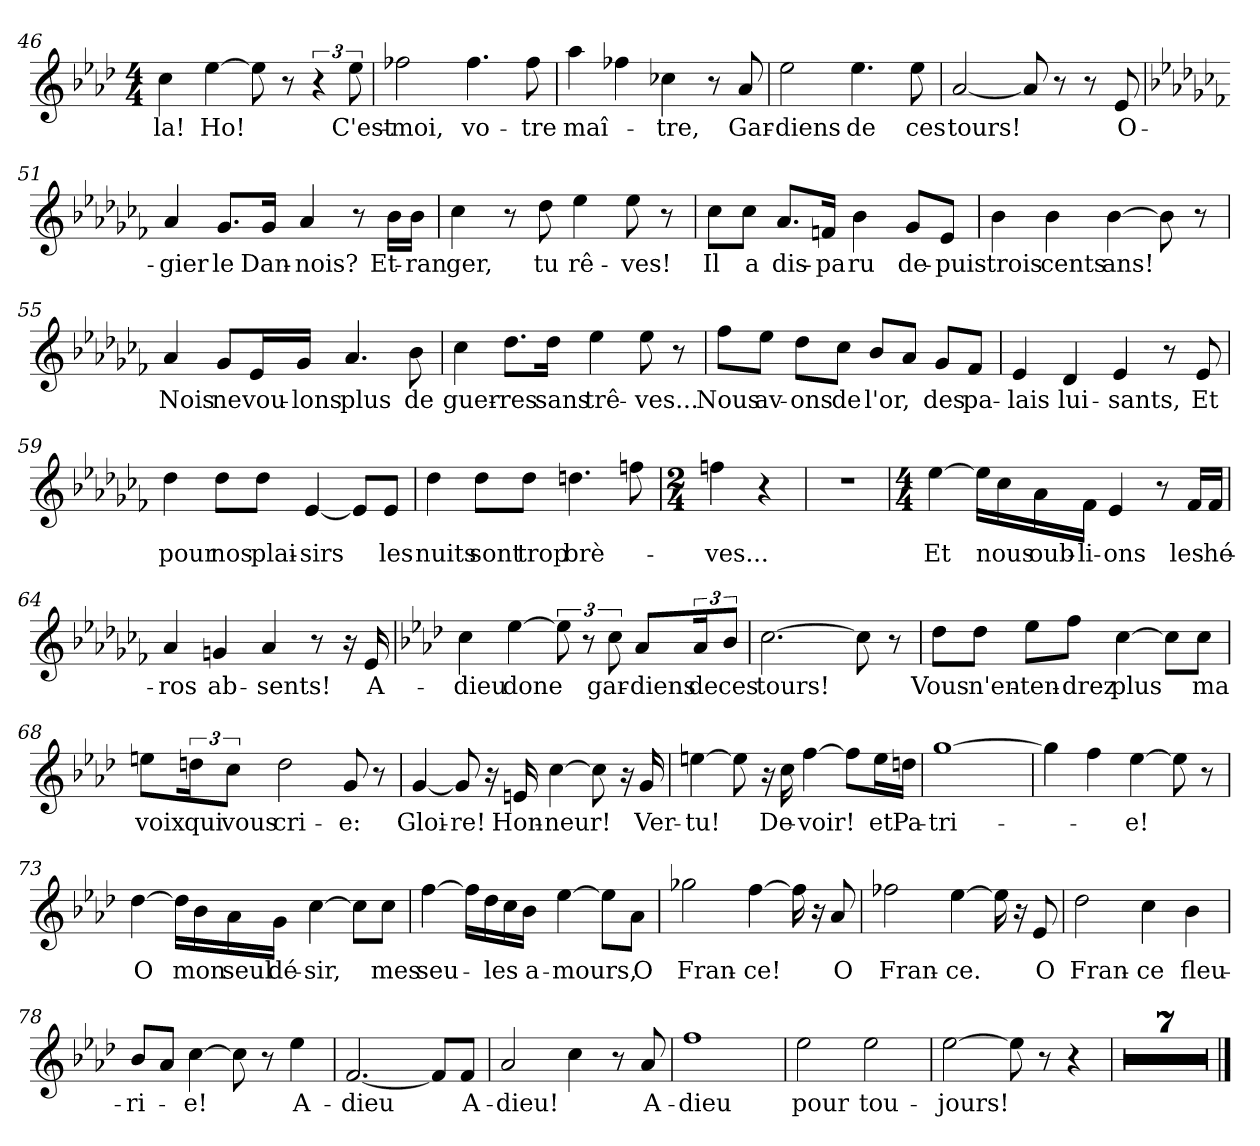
**kern	**text
*part1	*part1
*staff1	*staff1
*clefG2	*
*k[b-e-a-d-]	*
*M4/4	*
=46	=46
!	!LO:LY:b
4cc\	-la!
!	!LO:LY:b
[4ee-\	Ho!
8ee-\]	.
8r	.
6r	.
!	!LO:LY:b
12ee-\	C'est-
=47	=47
!	!LO:LY:b
2ff-X\	-moi,
!	!LO:LY:b
4.ff-\	vo-
!	!LO:LY:b
8ff-\	-tre
!!LO:LB:g=z
=48	=48
!	!LO:LY:b
4aa-\	maî-
4ff-X\	.
!	!LO:LY:b
4cc-X\	-tre,
8r	.
!	!LO:LY:b
8a-/	Gar-
=49	=49
!	!LO:LY:b
2ee-\	-diens
!	!LO:LY:b
4.ee-\	de
!	!LO:LY:b
8ee-\	ces
=50	=50
!	!LO:LY:b
[2a-/	tours!
8a-/]	.
8r	.
8r	.
!	!LO:LY:b
8e-/	O-
=51	=51
*k[b-e-a-d-g-c-f-]	*
!	!LO:LY:b
4a-/	-gier
!	!LO:LY:b
8.g-/L	le
!	!LO:LY:b
16g-/Jk	Dan-
!	!LO:LY:b
4a-/	-nois?
8r	.
!	!LO:LY:b
16b-\LL	Et-
!	!LO:LY:b
16b-\JJ	ran
=52	=52
!	!LO:LY:b
4cc-\	-ger,
8r	.
!	!LO:LY:b
8dd-\	tu
!	!LO:LY:b
4ee-\	rê-
!	!LO:LY:b
8ee-\	-ves!
8r	.
!!LO:LB:g=z
=53	=53
!	!LO:LY:b
8cc-\L	Il
!	!LO:LY:b
8cc-\J	a
!	!LO:LY:b
8.a-/L	dis-
!	!LO:LY:b
16fn/Jk	pa
!	!LO:LY:b
4b-\	-ru
!	!LO:LY:b
8g-/L	de-
!	!LO:LY:b
8e-/J	-puis
=54	=54
!	!LO:LY:b
4b-\	trois
!	!LO:LY:b
4b-\	cents
!	!LO:LY:b
[4b-\	ans!
8b-\]	.
8r	.
=55	=55
!	!LO:LY:b
4a-/	Nois
!	!LO:LY:b
8g-/L	ne
!	!LO:LY:b
16e-/L	vou-
!	!LO:LY:b
16g-/JJ	-lons
!	!LO:LY:b
4.a-/	plus
!	!LO:LY:b
8b-\	de
=56	=56
!	!LO:LY:b
4cc-\	guer-
!	!LO:LY:b
8.dd-\L	-res
!	!LO:LY:b
16dd-\Jk	sans
!	!LO:LY:b
4ee-\	trê-
!	!LO:LY:b
8ee-\	-ves...
8r	.
!!LO:PB:g=z
=57	=57
!	!LO:LY:b
8ff-\L	Nous
!	!LO:LY:b
8ee-\J	av-
!	!LO:LY:b
8dd-\L	-ons
!	!LO:LY:b
8cc-\J	de
!	!LO:LY:b
8b-/L	l'or,
8a-/J	.
!	!LO:LY:b
8g-/L	des
!	!LO:LY:b
8f-/J	pa-
=58	=58
!	!LO:LY:b
4e-/	-lais
!	!LO:LY:b
4d-/	lui-
!	!LO:LY:b
4e-/	-sants,
8r	.
!	!LO:LY:b
8e-/	Et
=59	=59
!	!LO:LY:b
4dd-\	pour
!	!LO:LY:b
8dd-\L	nos
!	!LO:LY:b
8dd-\J	plai-
!	!LO:LY:b
[4e-/	-sirs
8e-/L]	.
!	!LO:LY:b
8e-/J	les
=60	=60
!	!LO:LY:b
4dd-\	nuits
!	!LO:LY:b
8dd-\L	sont
!	!LO:LY:b
8dd-\J	trop
!	!LO:LY:b
4.ddn\	brè-
8ffn\	.
=61	=61
*M2/4	*
!	!LO:LY:b
4ffn\	-ves...
4r	.
=62	=62
2r	.
!!LO:LB:g=z
=63	=63
*M4/4	*
!	!LO:LY:b
[4ee-\	Et
16ee-\LL]	.
!	!LO:LY:b
16cc-\	nous
!	!LO:LY:b
16a-\	oub-
!	!LO:LY:b
16f-\JJ	-li-
!	!LO:LY:b
4e-/	-ons
8r	.
!	!LO:LY:b
16f-/LL	les
!	!LO:LY:b
16f-/JJ	hé-
=64	=64
!	!LO:LY:b
4a-/	-ros
!	!LO:LY:b
4gn/	ab-
!	!LO:LY:b
4a-/	-sents!
8r	.
16r	.
!	!LO:LY:b
16e-/	A-
=65	=65
*k[b-e-a-d-]	*
!	!LO:LY:b
4cc\	-dieu
!	!LO:LY:b
[4ee-\	done
12ee-\]	.
12r	.
!	!LO:LY:b
12cc\	gar-
!	!LO:LY:b
8a-/L	-diens
!	!LO:LY:b
24a-/K	de
!	!LO:LY:b
12b-/J	ces
=66	=66
!	!LO:LY:b
[2.cc\	tours!
8cc\]	.
8r	.
!!LO:LB:g=z
=67	=67
!	!LO:LY:b
8dd-\L	Vous
!	!LO:LY:b
8dd-\J	n'en-
!	!LO:LY:b
8ee-\L	-ten-
!	!LO:LY:b
8ff\J	-drez
!	!LO:LY:b
[4cc\	plus
8cc\L]	.
!	!LO:LY:b
8cc\J	ma
=68	=68
!	!LO:LY:b
8een\L	voix
!	!LO:LY:b
24ddn\K	qui
!	!LO:LY:b
12cc\J	vous
!	!LO:LY:b
2dd\	cri-
!	!LO:LY:b
8g/	-e:
8r	.
=69	=69
!	!LO:LY:b
[4g/	Gloi-
!	!LO:LY:b
8g/]	-re!
16r	.
!	!LO:LY:b
16en/	Hon-
!	!LO:LY:b
[4cc\	-neur!
8cc\]	.
16r	.
!	!LO:LY:b
16g/	Ver-
=70	=70
!	!LO:LY:b
[4een\	-tu!
8ee\]	.
16r	.
!	!LO:LY:b
16cc\	De-
!	!LO:LY:b
[4ff\	-voir!
8ff\L]	.
!	!LO:LY:b
16ee\L	et
!	!LO:LY:b
16ddn\JJ	Pa-
=71	=71
!	!LO:LY:b
[1gg	-tri-
=72	=72
4gg\]	.
4ff\	.
!	!LO:LY:b
[4ee-\	-e!
8ee-\]	.
8r	.
!!LO:LB:g=z
=73	=73
!	!LO:LY:b
[4dd-\	O
16dd-\LL]	.
!	!LO:LY:b
16b-\	mon
!	!LO:LY:b
16a-\	seul
!	!LO:LY:b
16g\JJ	dé-
!	!LO:LY:b
[4cc\	-sir,
8cc\L]	.
!	!LO:LY:b
8cc\J	mes
=74	=74
!	!LO:LY:b
[4ff\	seu-
16ff\LL]	.
16dd-\	.
!	!LO:LY:b
16cc\	-les
!	!LO:LY:b
16b-\JJ	a-
!	!LO:LY:b
[4ee-\	-mours,
8ee-\L]	.
!	!LO:LY:b
8a-\J	O
=75	=75
!	!LO:LY:b
2gg-X\	Fran-
!	!LO:LY:b
[4ff\	-ce!
16ff\]	.
16r	.
!	!LO:LY:b
8a-/	O
=76	=76
!	!LO:LY:b
2ff-X\	Fran-
!	!LO:LY:b
[4ee-\	-ce.
16ee-\]	.
16r	.
!	!LO:LY:b
8e-/	O
=77	=77
!	!LO:LY:b
2dd-\	Fran-
!	!LO:LY:b
4cc\	-ce
!	!LO:LY:b
4b-\	fleu-
=78	=78
!	!LO:LY:b
8b-/L	-ri-
8a-/J	.
!	!LO:LY:b
[4cc\	-e!
8cc\]	.
8r	.
!	!LO:LY:b
4ee-\	A-
=79	=79
!	!LO:LY:b
[2.f/	-dieu
8f/L]	.
!	!LO:LY:b
8f/J	A-
!!LO:LB:g=z
=80	=80
!	!LO:LY:b
2a-/	-dieu!
4cc\	.
8r	.
!	!LO:LY:b
8a-/	A-
=81	=81
!	!LO:LY:b
1ff	-dieu
=82	=82
!	!LO:LY:b
2ee-\	pour
!	!LO:LY:b
2ee-\	tou-
=83	=83
!	!LO:LY:b
[2ee-\	-jours!
8ee-\]	.
8r	.
4r	.
=84	=84
1r	.
=85	=85
1r	.
=86	=86
1r	.
=87	=87
1r	.
=88	=88
1r	.
=89	=89
1r	.
=90	=90
1r	.
==	==
*-	*-
